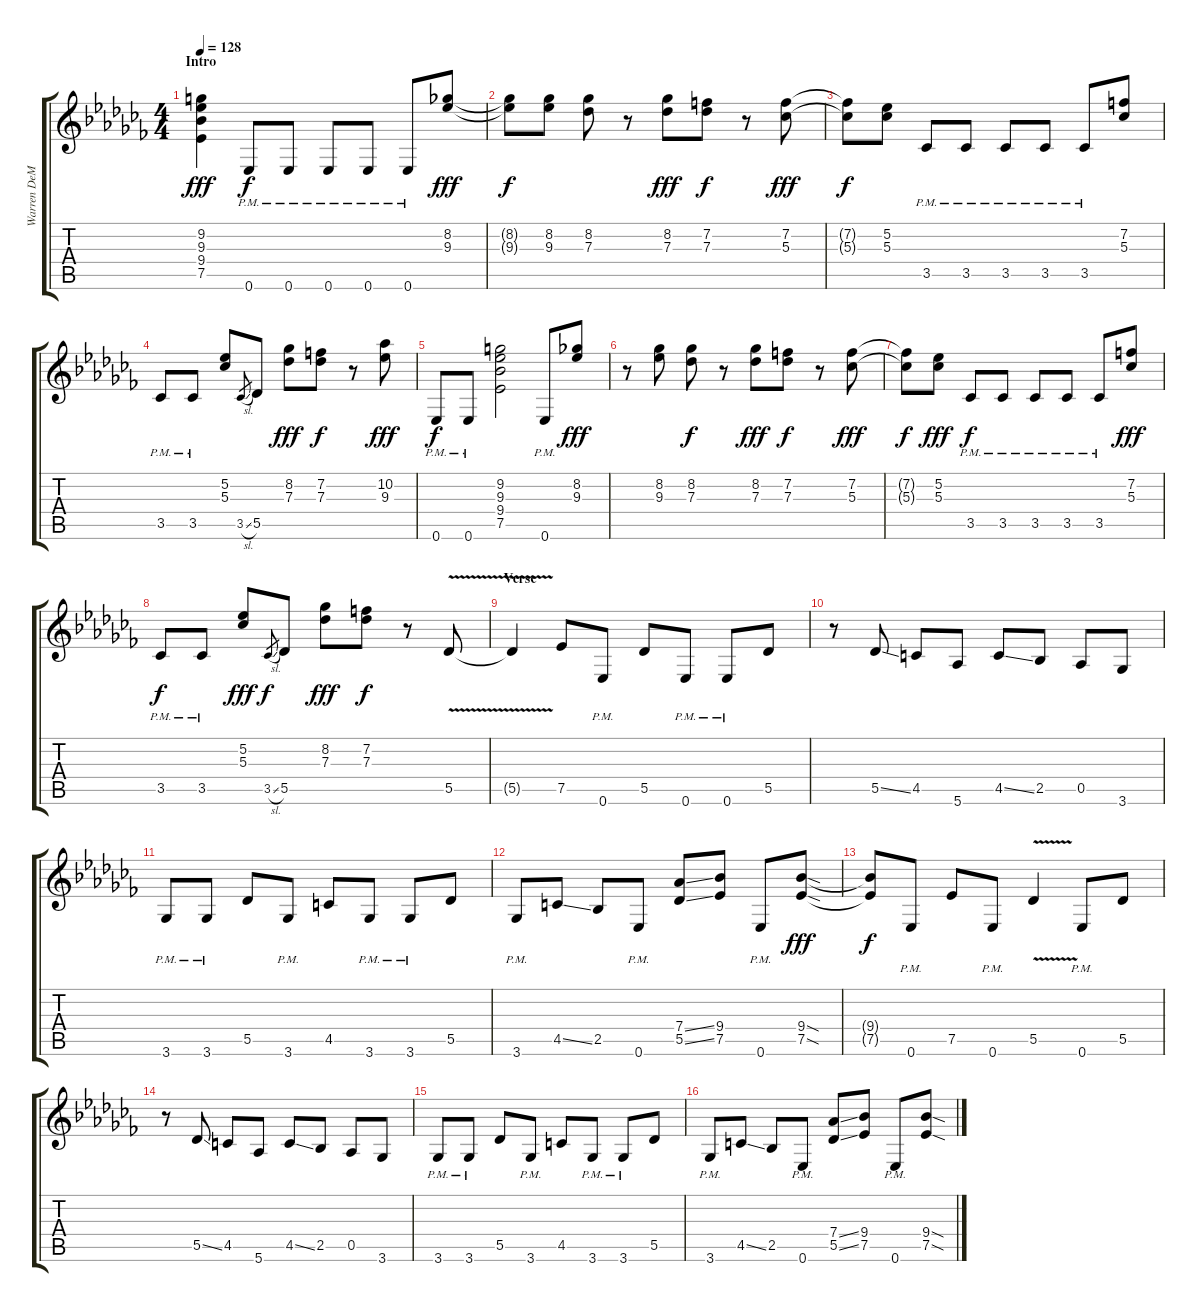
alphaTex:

\track ("Warren DeMartini" "Warren DeM") {instrument distortionguitar}
\staff {score tabs}
\tuning (Eb4 Bb3 Gb3 Db3 Ab2 Eb2) {hide}
\ts (4 4)
\section ("" "Intro")
\tempo 128
\clef g2
\ks cb
(9.2 9.3 9.4 7.5).4{dy fff instrument distortionguitar} 0.6{pm}.8{dy f} 0.6{pm}.8 0.6{pm}.8 0.6{pm}.8 0.6{pm}.8 (8.2 9.3).8{dy fff} |
(8.2{t} 9.3{t}).8{dy f} (8.2 9.3).8 (8.2 7.3).8 r.8 (8.2 7.3).8{dy fff} (7.2 7.3).8{dy f} r.8 (7.2 5.3).8{dy fff} |
(7.2{t} 5.3{t}).8{dy f} (5.2 5.3).8 3.5{pm}.8 3.5{pm}.8 3.5{pm}.8 3.5{pm}.8 3.5{pm}.8 (7.2 5.3).8 |
3.5{pm}.8 3.5{pm}.8 (5.2 5.3).8 3.5{sl}.8{gr} 5.5.8 (8.2 7.3).8{dy fff} (7.2 7.3).8{dy f} r.8 (10.2 9.3).8{dy fff} |
0.6{pm}.8{dy f} 0.6{pm}.8 (9.2 9.3 9.4 7.5).2 0.6{pm}.8 (8.2 9.3).8{dy fff} |
r.8 (8.2 9.3).8 (8.2 7.3).8{dy f} r.8 (8.2 7.3).8{dy fff} (7.2 7.3).8{dy f} r.8 (7.2 5.3).8{dy fff} |
(7.2{t} 5.3{t}).8{dy f} (5.2 5.3).8{dy fff} 3.5{pm}.8{dy f} 3.5{pm}.8 3.5{pm}.8 3.5{pm}.8 3.5{pm}.8 (7.2 5.3).8{dy fff} |
3.5{pm}.8{dy f} 3.5{pm}.8 (5.2 5.3).8{dy fff} 3.5{sl}.8{gr dy f} 5.5.8 (8.2 7.3).8{dy fff} (7.2 7.3).8{dy f} r.8 5.5{v}.8 |
\section ("" "Verse")
5.5{v t}.4 7.5.8 0.6{pm}.8 5.5.8 0.6{pm}.8 0.6{pm}.8 5.5.8 |
r.8 5.5{ss}.8 4.5.8 5.6.8 4.5{ss}.8 2.5.8 0.5.8 3.6.8 |
3.6{pm}.8 3.6{pm}.8 5.5.8 3.6{pm}.8 4.5.8 3.6{pm}.8 3.6{pm}.8 5.5.8 |
3.6{pm}.8 4.5{ss}.8 2.5.8 0.6{pm}.8 (7.4{ss} 5.5{ss}).8 (9.4 7.5).8 0.6{pm}.8 (9.4{sod} 7.5{sod}).8{dy fff} |
(9.4{t} 7.5{t}).8{dy f} 0.6{pm}.8 7.5.8 0.6{pm}.8 5.5{v}.4 0.6{pm}.8 5.5.8 |
r.8 5.5{ss}.8 4.5.8 5.6.8 4.5{ss}.8 2.5.8 0.5.8 3.6.8 |
3.6{pm}.8 3.6{pm}.8 5.5.8 3.6{pm}.8 4.5.8 3.6{pm}.8 3.6{pm}.8 5.5.8 |
3.6{pm}.8 4.5{ss}.8 2.5.8 0.6{pm}.8 (7.4{ss} 5.5{ss}).8 (9.4 7.5).8 0.6{pm}.8 (9.4{sod} 7.5{sod}).8
